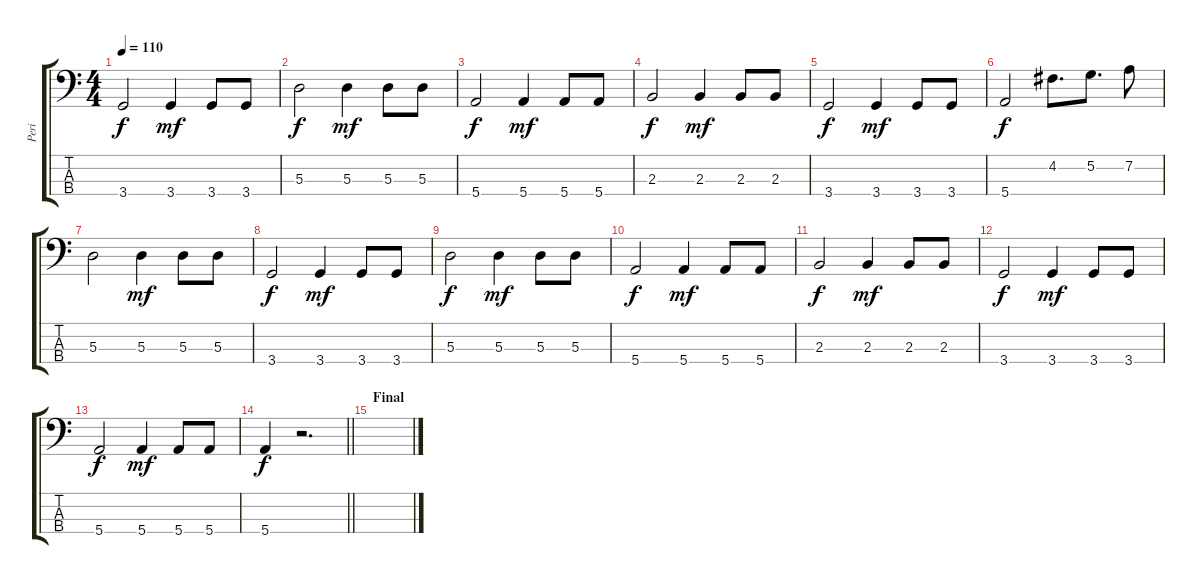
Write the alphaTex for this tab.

\track ("Peri" "Peri") {instrument electricbassfinger}
\staff {score tabs}
\tuning (G2 D2 A1 E1) {hide}
\ts (4 4)
\tempo 110
\clef f4
\ks c
3.4.2{dy f} 3.4.4{dy mf} 3.4.8 3.4.8 |
5.3.2{dy f} 5.3.4{dy mf} 5.3.8 5.3.8 |
5.4.2{dy f} 5.4.4{dy mf} 5.4.8 5.4.8 |
2.3.2{dy f} 2.3.4{dy mf} 2.3.8 2.3.8 |
3.4.2{dy f} 3.4.4{dy mf} 3.4.8 3.4.8 |
5.4.2{dy f} 4.2.8{d} 5.2.8{d} 7.2.8 |
5.3.2 5.3.4{dy mf} 5.3.8 5.3.8 |
3.4.2{dy f} 3.4.4{dy mf} 3.4.8 3.4.8 |
5.3.2{dy f} 5.3.4{dy mf} 5.3.8 5.3.8 |
5.4.2{dy f} 5.4.4{dy mf} 5.4.8 5.4.8 |
2.3.2{dy f} 2.3.4{dy mf} 2.3.8 2.3.8 |
3.4.2{dy f} 3.4.4{dy mf} 3.4.8 3.4.8 |
5.4.2{dy f} 5.4.4{dy mf} 5.4.8 5.4.8 |
\barLineRight lightlight
5.4.4{dy f} r.2{d} |
\section ("" "Final")
